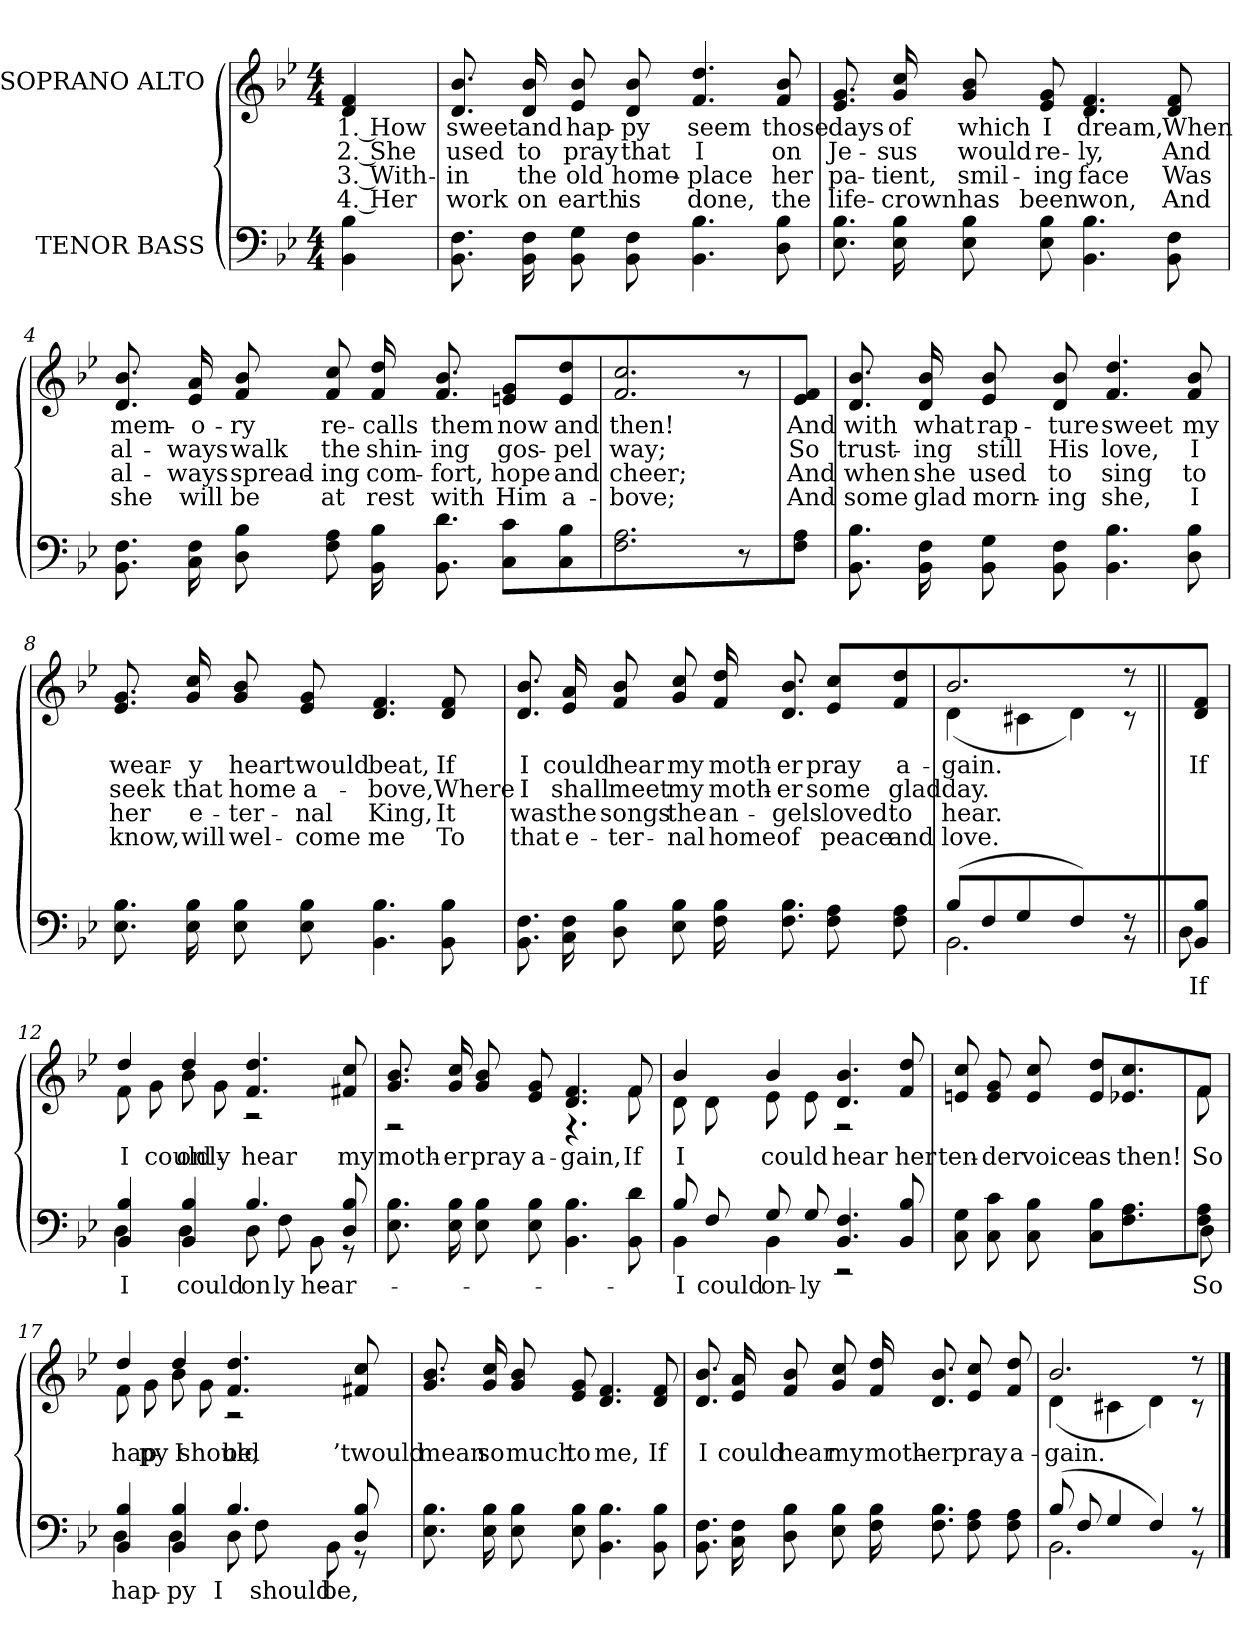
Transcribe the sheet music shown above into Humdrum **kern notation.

**kern	**text	**kern	**text	**text	**text	**text
*part2	*part2	*part1	*part1	*part1	*part1	*part1
*staff2	*staff2	*staff1	*staff1	*staff1	*staff1	*staff1
*I"TENOR BASS	*	*I"SOPRANO ALTO	*	*	*	*
*clefF4	*	*clefG2	*	*	*	*
*k[b-e-]	*	*k[b-e-]	*	*	*	*
*B-:	*	*B-:	*	*	*	*
*M4/4	*	*M4/4	*	*	*	*
*MM90	*	*MM90	*	*	*	*
=1	=1	=1	=1	=1	=1	=1
8BB- 8B-J	.	8d 8fJ	-1. How	-2. She	-3. With-	-4. Her
=2	=2	=2	=2	=2	=2	=2
8.BB- 8.FL	.	8.d 8.b-L	-sweet	-used	-in	-work
16BB- 16F	.	16d 16b-	-and	-to	-the	-on
8BB- 8GL	.	8e- 8b-L	-hap-	-pray	-old	-earth
8BB- 8F	.	8d 8b-	-py	-that	-home-	-is
4.BB- 4.B-	.	4.f 4.dd	-seem	-I	-place	-done,
8D 8B-	.	8f 8b-	-those	-on	-her	-the
=3	=3	=3	=3	=3	=3	=3
8.E- 8.B-L	.	8.e- 8.gL	-days	-Je-	-pa-	-life-
16E- 16B-	.	16g 16cc	-of	-sus	-tient,	-crown
8E- 8B-L	.	8g 8b-L	-which	-would	-smil-	-has
8E- 8B-	.	8e- 8g	-I	-re-	-ing	-been
4.BB- 4.B-	.	4.d 4.f	-dream,	-ly,	-face	-won,
8BB- 8F	.	8d 8f	-When	-And	-Was	-And
=4	=4	=4	=4	=4	=4	=4
8.BB- 8.FL	.	8.d 8.b-L	-mem-	-al-	-al-	-she
16C 16F	.	16e- 16a	-o-	-ways	-ways	-will
8D 8B-L	.	8f 8b-L	-ry	-walk	-spread-	-be
8F 8A	.	8f 8cc	-re-	-the	-ing	-at
16BB- 16B-LL	.	16f 16ddLL	-calls	-shin-	-com-	-rest
8.BB- 8.d	.	8.f 8.b-	-them	-ing	-fort,	-with
8C 8cL	.	8e 8gL	-now	-gos-	-hope	-Him
8C 8B-	.	8e 8dd	-and	-pel	-and	-a-
=5	=5	=5	=5	=5	=5	=5
2.F 2.A	.	2.f 2.cc	-then!	-way;	-cheer;	-bove;
8r	.	8r	.	.	.	.
=6	=6	=6	=6	=6	=6	=6
8F 8AJ	.	8e- 8fJ	-And	-So	-And	-And
=7	=7	=7	=7	=7	=7	=7
8.BB- 8.B-L	.	8.d 8.b-L	-with	-trust-	-when	-some
16BB- 16F	.	16d 16b-	-what	-ing	-she	-glad
8BB- 8GL	.	8e- 8b-L	-rap-	-still	-used	-morn-
8BB- 8F	.	8d 8b-	-ture	-His	-to	-ing
4.BB- 4.B-	.	4.f 4.dd	-sweet	-love,	-sing	-she,
8D 8B-	.	8f 8b-	-my	-I	-to	-I
=8	=8	=8	=8	=8	=8	=8
8.E- 8.B-L	.	8.e- 8.gL	-wear-	-seek	-her	-know,
16E- 16B-	.	16g 16cc	-y	-that	-e-	-will
8E- 8B-L	.	8g 8b-L	-heart	-home	-ter-	-wel-
8E- 8B-	.	8e- 8g	-would	-a-	-nal	-come
4.BB- 4.B-	.	4.d 4.f	-beat,	-bove,	-King,	-me
8BB- 8B-	.	8d 8f	-If	-Where	-It	-To
=9	=9	=9	=9	=9	=9	=9
8.BB- 8.FL	.	8.d 8.b-L	-I	-I	-was	-that
16C 16F	.	16e- 16a	-could	-shall	-the	-e-
8D 8B-L	.	8f 8b-L	-hear	-meet	-songs	-ter-
8E- 8B-	.	8g 8cc	-my	-my	-the	-nal
16F 16B-LL	.	16f 16ddLL	-moth-	-moth-	-an-	-home
8.F 8.B-	.	8.d 8.b-	-er	-er	-gels	-of
8F 8AL	.	8e- 8ccL	-pray	-some	-loved	-peace
8F 8A	.	8f 8dd	-a-	-glad	-to	-and
=10	=10	=10	=10	=10	=10	=10
*^	*	*^	*	*	*	*
(8B-L	2.BB-	.	2.b-	(4d	-gain.	-day.	-hear.	-love.
8F	.	.	.	.	.	.	.	.
4G	.	.	.	4c#	.	.	.	.
4F)	.	.	.	4d)	.	.	.	.
8r	8r	.	8r	8r	.	.	.	.
=11||	=11||	=11||	=11||	=11||	=11||	=11||	=11||	=11||
!	!	!	!LO:TX:a:t=Refrain	!	!	!	!	!
*	*	*	*v	*v	*	*	*	*
8BB- 8B-J	8DL	-If	8d 8fJ	-If	.	.	.
=12	=12	=12	=12	=12	=12	=12	=12
*	*	*	*^	*	*	*	*
4BB- 4B-	4D	-I	4dd	8fL	-I	.	.	.
.	.	.	.	8g	-could	.	.	.
4BB- 4B-	4D	-could	4dd	8b-	-on-	.	.	.
.	.	.	.	8g	-ly	.	.	.
4.B-	8DL	-on-	4.f 4.dd	2r	-hear	.	.	.
.	8F	-ly	.	.	.	.	.	.
.	8BB-L	-hear	.	.	.	.	.	.
8D 8B-	8r	.	8f# 8cc	.	-my	.	.	.
*v	*v	*	*	*	*	*	*	*
=13	=13	=13	=13	=13	=13	=13	=13
8.E- 8.B-L	.	8.g 8.b-L	2r	-moth-	.	.	.
16E- 16B-	.	16g 16cc	.	-er	.	.	.
8E- 8B-L	.	8g 8b-L	.	-pray	.	.	.
8E- 8B-	.	8e- 8g	.	-a-	.	.	.
4.BB- 4.B-	.	4.d 4.f	4.r	-gain,	.	.	.
8BB- 8d	.	8f	8f	-If	.	.	.
=14	=14	=14	=14	=14	=14	=14	=14
*^	*	*	*	*	*	*	*
8B-L	4BB-	-I	4b-	8dL	-I	.	.	.
8F	.	-could	.	8d	.	.	.	.
8G	4BB-	-on-	4b-	8e-	-could	.	.	.
8G	.	-ly	.	8e-	.	.	.	.
4.BB- 4.F	2r	.	4.d 4.b-	2r	-hear	.	.	.
8BB- 8B-	.	.	8f 8dd	.	-her	.	.	.
*v	*v	*	*	*	*	*	*	*
*	*	*v	*v	*	*	*	*
=15	=15	=15	=15	=15	=15	=15
8C 8GL	.	8e 8ccL	-ten-	.	.	.
8C 8c	.	8e 8g	-der	.	.	.
8C 8B-	.	8e 8cc	-voice	.	.	.
8C 8B-L	.	8e 8ddL	-as	.	.	.
4.F 4.A	.	4.e- 4.cc	-then!	.	.	.
=16	=16	=16	=16	=16	=16	=16
*^	*	*^	*	*	*	*
8F 8AJ	8DL	-So	8fJ	8fL	-So	.	.	.
=17	=17	=17	=17	=17	=17	=17	=17	=17
4BB- 4B-	4D	-hap-	4dd	8fL	-hap-	.	.	.
.	.	.	.	8g	-py	.	.	.
4BB- 4B-	4D	-py	4dd	8b-	-I	.	.	.
.	.	.	.	8g	-should	.	.	.
4.B-	8DL	-I	4.f 4.dd	2r	-be,	.	.	.
.	8F	-should	.	.	.	.	.	.
.	8BB-L	-be,	.	.	.	.	.	.
8D 8B-	8r	.	8f# 8cc	.	-’twould	.	.	.
*v	*v	*	*	*	*	*	*	*
*	*	*v	*v	*	*	*	*
=18	=18	=18	=18	=18	=18	=18
8.E- 8.B-L	.	8.g 8.b-L	-mean	.	.	.
16E- 16B-	.	16g 16cc	-so	.	.	.
8E- 8B-L	.	8g 8b-L	-much	.	.	.
8E- 8B-	.	8e- 8g	-to	.	.	.
4.BB- 4.B-	.	4.d 4.f	-me,	.	.	.
8BB- 8B-	.	8d 8f	-If	.	.	.
=19	=19	=19	=19	=19	=19	=19
8.BB- 8.FL	.	8.d 8.b-L	-I	.	.	.
16C 16F	.	16e- 16a	-could	.	.	.
8D 8B-L	.	8f 8b-L	-hear	.	.	.
8E- 8B-	.	8g 8cc	-my	.	.	.
16F 16B-LL	.	16f 16ddLL	-moth-	.	.	.
8.F 8.B-	.	8.d 8.b-	-er	.	.	.
8F 8AL	.	8e- 8ccL	-pray	.	.	.
8F 8A	.	8f 8dd	-a-	.	.	.
=20	=20	=20	=20	=20	=20	=20
*^	*	*^	*	*	*	*
(8B-L	2.BB-	.	2.b-	(4d	-gain.	.	.	.
8F	.	.	.	.	.	.	.	.
4G	.	.	.	4c#	.	.	.	.
4F)	.	.	.	4d)	.	.	.	.
8r	8r	.	8r	8r	.	.	.	.
*v	*v	*	*	*	*	*	*	*
*	*	*v	*v	*	*	*	*
==	==	==	==	==	==	==
*-	*-	*-	*-	*-	*-	*-
